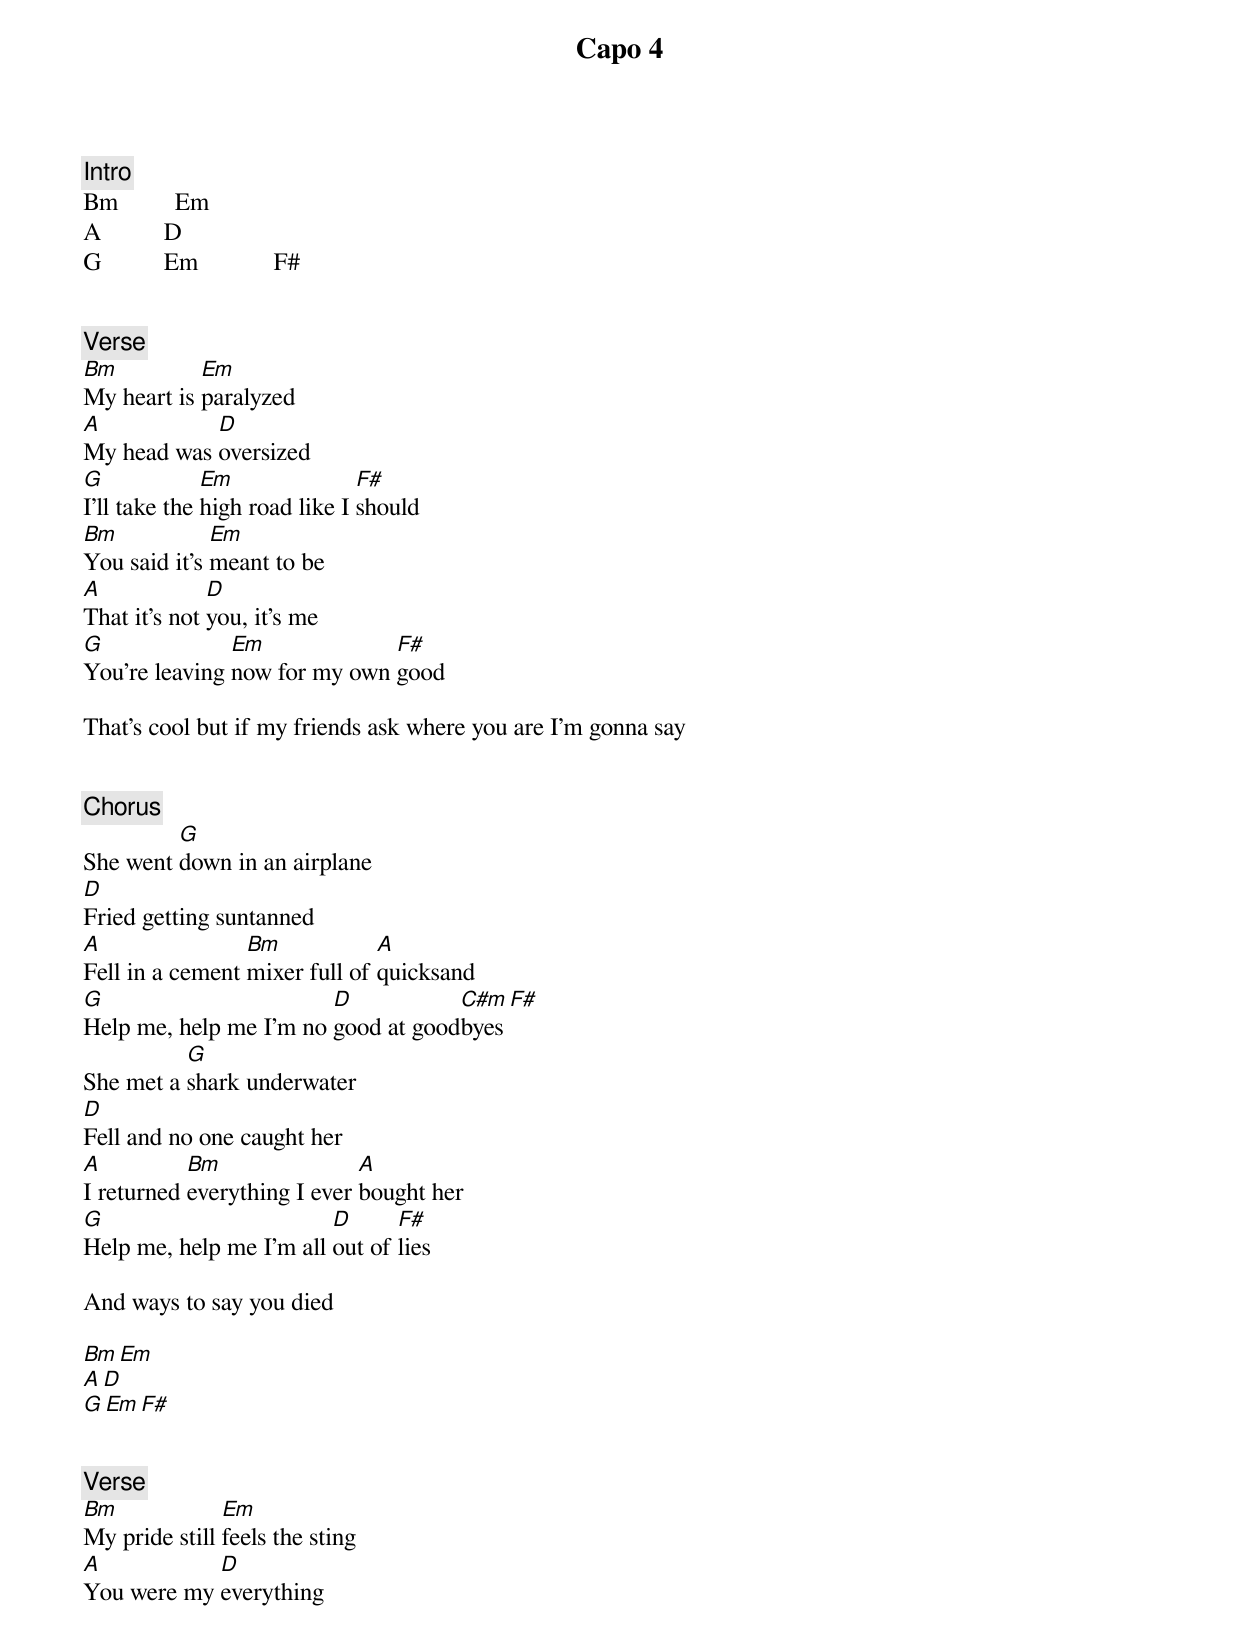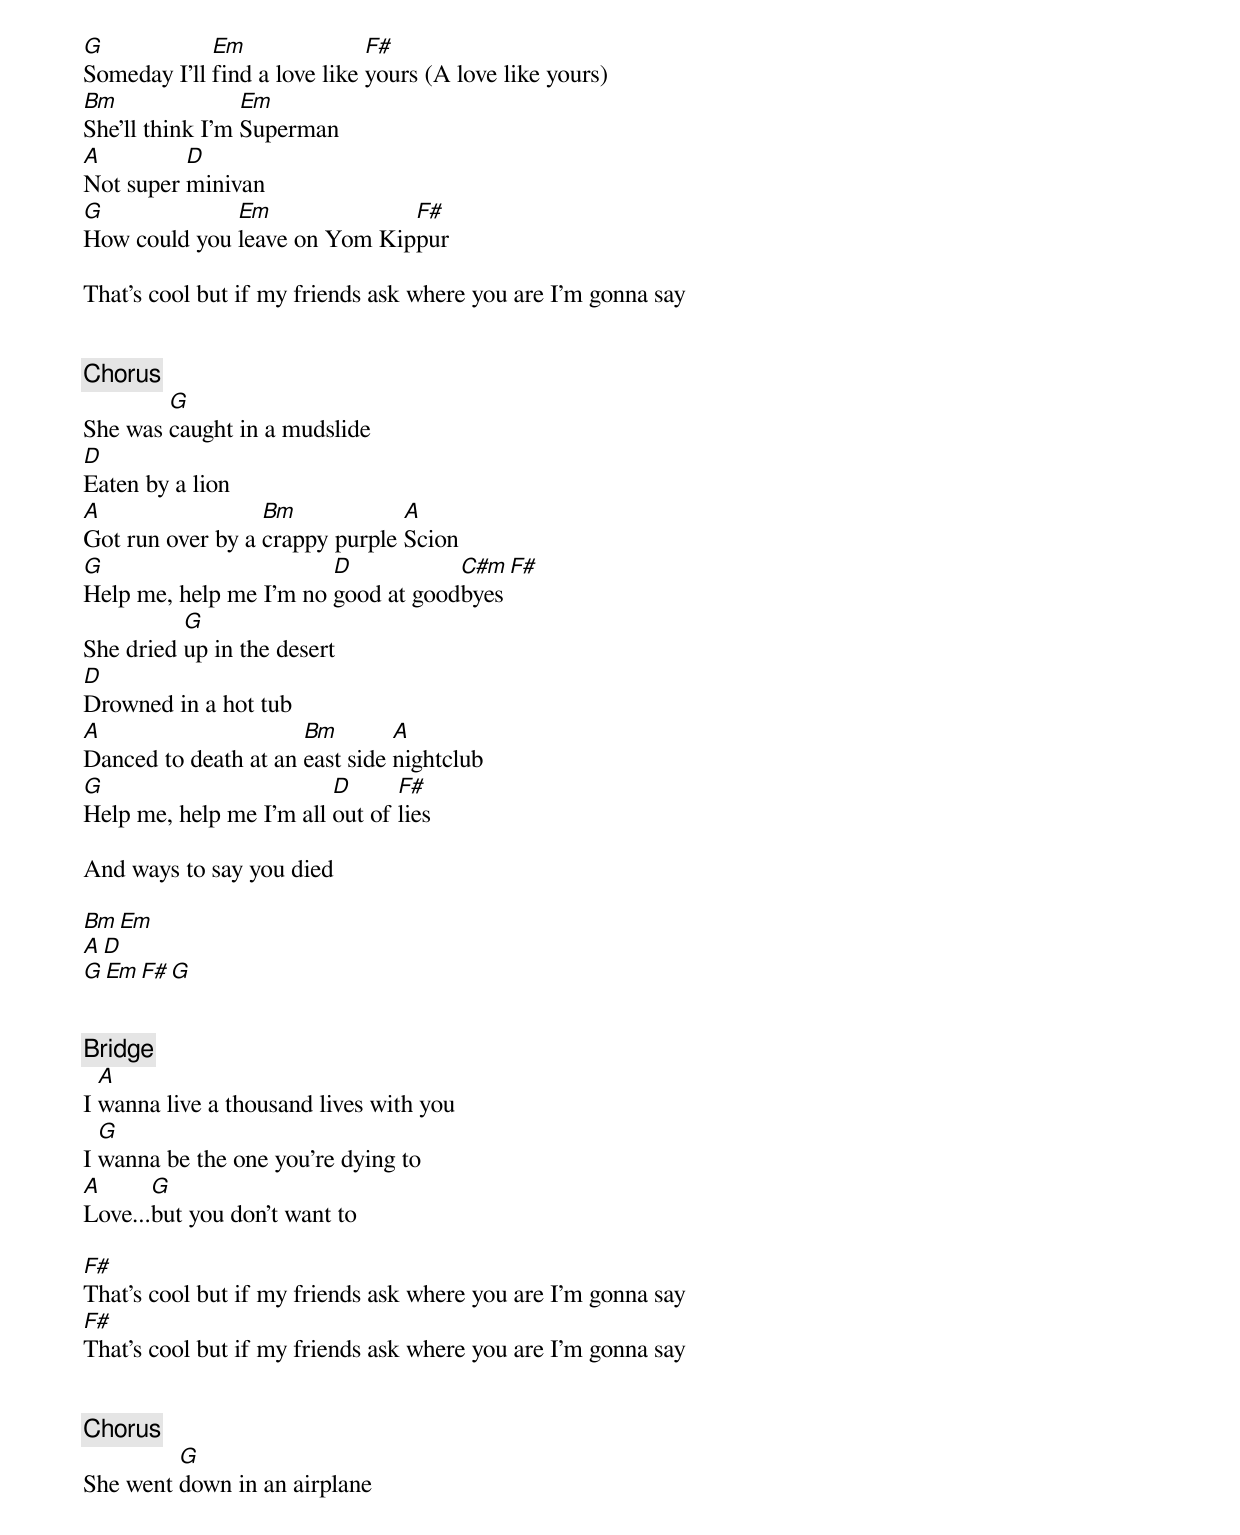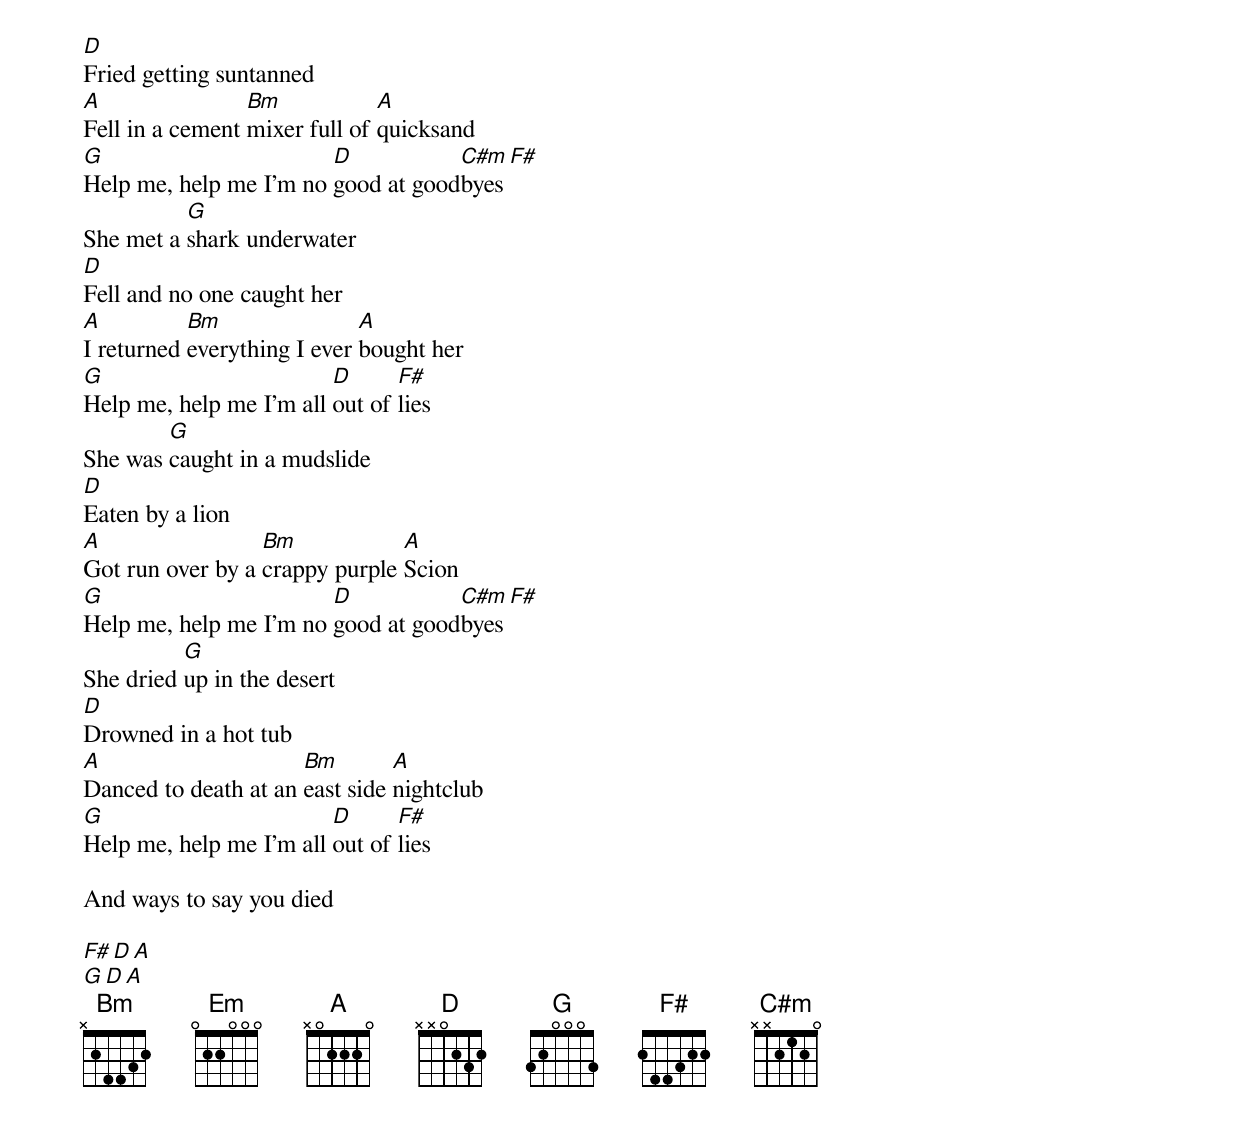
Capo 4


[Intro]
Bm         Em
A          D
G          Em            F#


[Verse]
Bm          Em
My heart is paralyzed
A           D
My head was oversized
G             Em               F#
I'll take the high road like I should
Bm            Em
You said it's meant to be
A             D
That it's not you, it's me
G              Em             F#
You're leaving now for my own good

That's cool but if my friends ask where you are I'm gonna say


[Chorus]
         G
She went down in an airplane
D
Fried getting suntanned
A                Bm            A
Fell in a cement mixer full of quicksand
G                       D           C#m          F#
Help me, help me I'm no good at goodbyes
          G
She met a shark underwater
D
Fell and no one caught her
A          Bm                A
I returned everything I ever bought her
G                        D      F#
Help me, help me I'm all out of lies

And ways to say you died

Bm         Em
A          D
G          Em            F#


[Verse]
Bm             Em
My pride still feels the sting
A           D
You were my everything
G            Em               F#
Someday I'll find a love like yours (A love like yours)
Bm               Em
She'll think I'm Superman
A         D
Not super minivan
G             Em              F#
How could you leave on Yom Kippur

That's cool but if my friends ask where you are I'm gonna say


[Chorus]
        G
She was caught in a mudslide
D
Eaten by a lion
A                 Bm            A
Got run over by a crappy purple Scion
G                       D           C#m        F#
Help me, help me I'm no good at goodbyes
          G
She dried up in the desert
D
Drowned in a hot tub
A                     Bm        A
Danced to death at an east side nightclub
G                        D      F#
Help me, help me I'm all out of lies

And ways to say you died

Bm         Em
A          D
G          Em            F#          G


[Bridge]
  A
I wanna live a thousand lives with you
  G
I wanna be the one you're dying to
A      G
Love...but you don't want to

F#
That's cool but if my friends ask where you are I'm gonna say
F#
That's cool but if my friends ask where you are I'm gonna say


[Chorus]
         G
She went down in an airplane
D
Fried getting suntanned
A                Bm            A
Fell in a cement mixer full of quicksand
G                       D           C#m          F#
Help me, help me I'm no good at goodbyes
          G
She met a shark underwater
D
Fell and no one caught her
A          Bm                A
I returned everything I ever bought her
G                        D      F#
Help me, help me I'm all out of lies
        G
She was caught in a mudslide
D
Eaten by a lion
A                 Bm            A
Got run over by a crappy purple Scion
G                       D           C#m        F#
Help me, help me I'm no good at goodbyes
          G
She dried up in the desert
D
Drowned in a hot tub
A                     Bm        A
Danced to death at an east side nightclub
G                        D      F#
Help me, help me I'm all out of lies

And ways to say you died

F#     D      A
G      D      A
